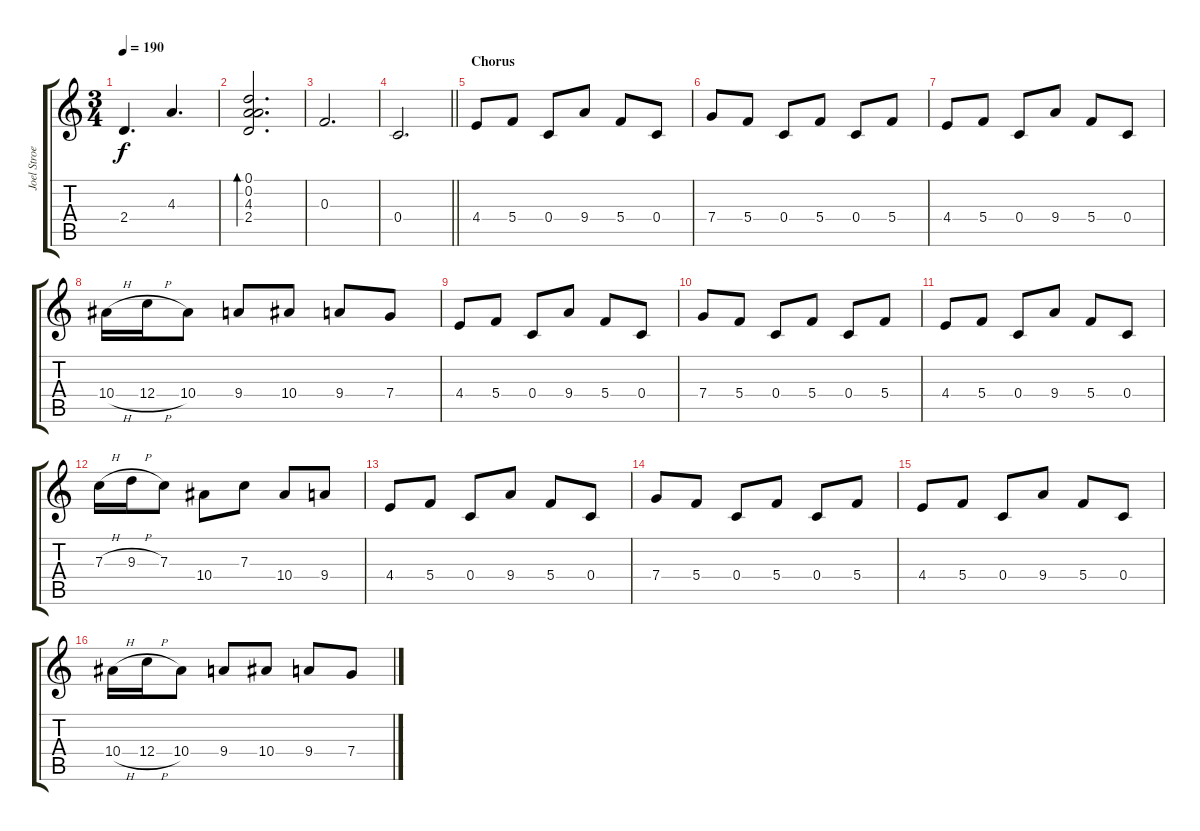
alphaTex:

\track ("Joel Stroetzel" "Joel Stroe") {instrument overdrivenguitar}
\staff {score tabs}
\tuning (D4 A3 F3 C3 G2 C2) {hide}
\ts (3 4)
\tempo 190
\clef g2
\ks c
2.4.4{d dy f} 4.3.4{d} |
(0.1 0.2 4.3 2.4).2{d bd 240} |
0.3.2{d} |
\barLineRight lightlight
0.4.2{d} |
\section ("" "Chorus")
4.4.8{instrument overdrivenguitar} 5.4.8 0.4.8 9.4.8 5.4.8 0.4.8 |
7.4.8 5.4.8 0.4.8 5.4.8 0.4.8 5.4.8 |
4.4.8 5.4.8 0.4.8 9.4.8 5.4.8 0.4.8 |
10.4{h}.16 12.4{h}.16 10.4.8 9.4.8 10.4.8 9.4.8 7.4.8 |
4.4.8 5.4.8 0.4.8 9.4.8 5.4.8 0.4.8 |
7.4.8 5.4.8 0.4.8 5.4.8 0.4.8 5.4.8 |
4.4.8 5.4.8 0.4.8 9.4.8 5.4.8 0.4.8 |
7.3{h}.16 9.3{h}.16 7.3.8 10.4.8 7.3.8 10.4.8 9.4.8 |
4.4.8 5.4.8 0.4.8 9.4.8 5.4.8 0.4.8 |
7.4.8 5.4.8 0.4.8 5.4.8 0.4.8 5.4.8 |
4.4.8 5.4.8 0.4.8 9.4.8 5.4.8 0.4.8 |
10.4{h}.16 12.4{h}.16 10.4.8 9.4.8 10.4.8 9.4.8 7.4.8
